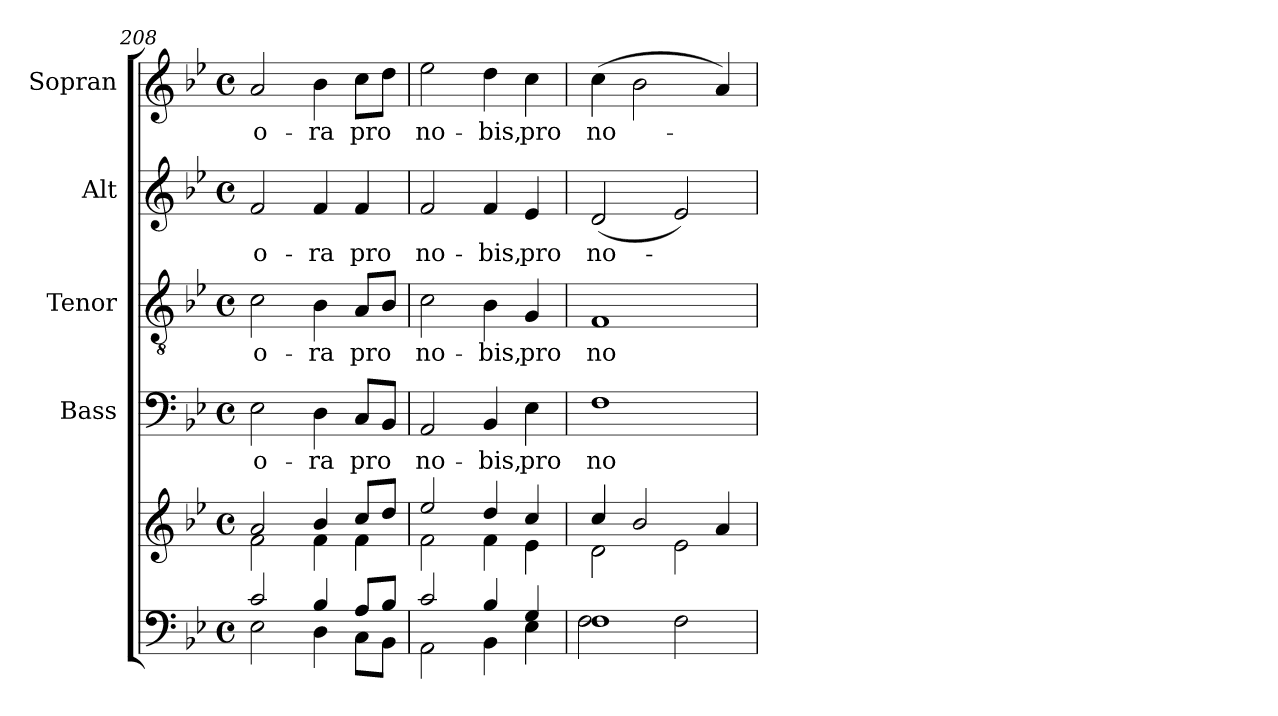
**kern	**kern	**kern	**text	**kern	**text	**kern	**text	**kern	**text
*part5	*part5	*part4	*part4	*part3	*part3	*part2	*part2	*part1	*part1
*staff6	*staff5	*staff4	*staff4	*staff3	*staff3	*staff2	*staff2	*staff1	*staff1
*	*	*I"Bass	*	*I"Tenor	*	*I"Alt	*	*I"Sopran	*
*	*	*I'B.	*	*I'T.	*	*I'A.	*	*I'S.	*
*clefF4	*clefG2	*clefF4	*	*clefGv2	*	*clefG2	*	*clefG2	*
*k[b-e-]	*k[b-e-]	*k[b-e-]	*	*k[b-e-]	*	*k[b-e-]	*	*k[b-e-]	*
*B-:	*B-:	*B-:	*	*B-:	*	*B-:	*	*B-:	*
*M4/4	*M4/4	*M4/4	*	*M4/4	*	*M4/4	*	*M4/4	*
*met(c)	*met(c)	*met(c)	*	*met(c)	*	*met(c)	*	*met(c)	*
=208	=208	=208	=208	=208	=208	=208	=208	=208	=208
*^	*^	*	*	*	*	*	*	*	*
!	!	!	!	!	!LO:LY:b	!	!LO:LY:b	!	!LO:LY:b	!	!LO:LY:b
2c/	2E-\	2a/	2f\	2E-\	o-	2c\	o-	2f/	o-	2a/	o-
!	!	!	!	!	!LO:LY:b	!	!LO:LY:b	!	!LO:LY:b	!	!LO:LY:b
4B-/	4D\	4b-/	4f\	4D\	-ra	4B-\	-ra	4f/	-ra	4b-\	-ra
!	!	!	!	!	!LO:LY:b	!	!LO:LY:b	!	!LO:LY:b	!	!LO:LY:b
8A/L	8C\L	8cc/L	4f\	8C/L	pro	8A/L	pro	4f/	pro	8cc\L	pro
8B-/J	8BB-\J	8dd/J	.	8BB-/J	.	8B-/J	.	.	.	8dd\J	.
=209	=209	=209	=209	=209	=209	=209	=209	=209	=209	=209	=209
!	!	!	!	!	!LO:LY:b	!	!LO:LY:b	!	!LO:LY:b	!	!LO:LY:b
2c/	2AA\	2ee-/	2f\	2AA/	no-	2c\	no-	2f/	no-	2ee-\	no-
!	!	!	!	!	!LO:LY:b	!	!LO:LY:b	!	!LO:LY:b	!	!LO:LY:b
4B-/	4BB-\	4dd/	4f\	4BB-/	-bis,	4B-\	-bis,	4f/	-bis,	4dd\	-bis,
!	!	!	!	!	!LO:LY:b	!	!LO:LY:b	!	!LO:LY:b	!	!LO:LY:b
4G/	4E-\	4cc/	4e-\	4E-\	pro	4G/	pro	4e-/	pro	4cc\	pro
=210	=210	=210	=210	=210	=210	=210	=210	=210	=210	=210	=210
!	!	!	!	!	!LO:LY:b	!	!LO:LY:b	!	!LO:LY:b	!	!LO:LY:b
1F	2F\	4cc/	2d\	1F	no-	1F	no-	(<2d/	no-	(>4cc\	no-
.	.	2b-/	.	.	.	.	.	.	.	2b-\	.
.	2F\	.	2e-\	.	.	.	.	2e-/)	.	.	.
.	.	4a/	.	.	.	.	.	.	.	4a/)	.
*v	*v	*	*	*	*	*	*	*	*	*	*
*	*v	*v	*	*	*	*	*	*	*	*
=	=	=	=	=	=	=	=	=	=
*-	*-	*-	*-	*-	*-	*-	*-	*-	*-
